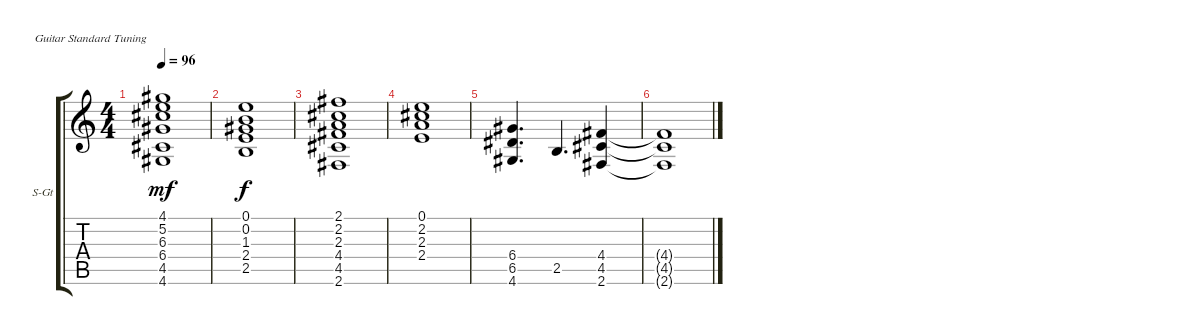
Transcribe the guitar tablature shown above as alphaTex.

\bracketExtendMode groupsimilarinstruments
\firstSystemTrackNameOrientation horizontal
\otherSystemsTrackNameOrientation horizontal
\track ("Track 2" "S-Gt") {instrument electricgrandpiano}
\staff {score tabs}
\tuning (E4 B3 G3 D3 A2 E2)
\displaytranspose 12
\ts (4 4)
\tempo 96
\clef g2
\ks c
(5.2 6.3 4.1 6.4 4.5 4.6).1{dy mf} |
(0.1 0.2 1.3 2.4 2.5).1{dy f} |
(2.1 2.2 2.3 4.4 4.5 2.6).1 |
(0.1 2.2 2.3 2.4).1 |
(6.4 6.5 4.6).4{d} 2.5.4{d} (4.5 4.4 2.6).4 |
(4.5{t} 4.4{t} 2.6{t}).1
